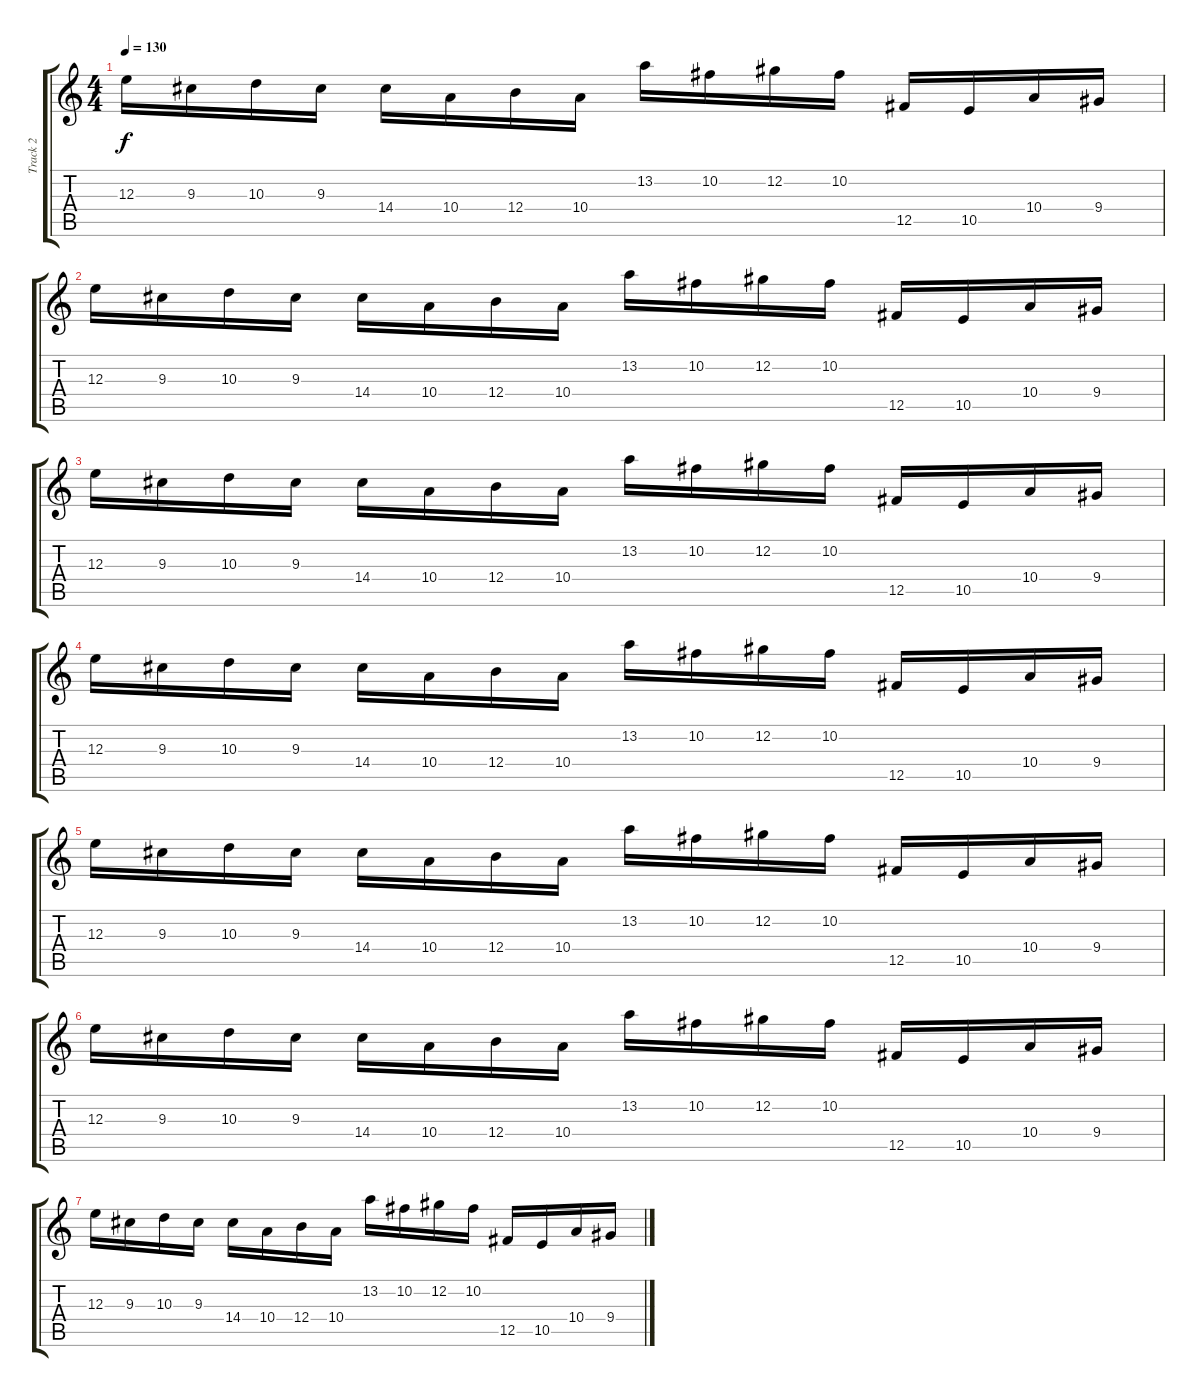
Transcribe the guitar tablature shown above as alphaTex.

\track ("Track 2" "Track 2") {instrument distortionguitar}
\staff {score tabs}
\tuning (Db4 Ab3 E3 B2 Gb2 B1) {hide}
\ts (4 4)
\tempo 130
\clef g2
\ks c
12.3.16{dy f} 9.3.16 10.3.16 9.3.16 14.4.16 10.4.16 12.4.16 10.4.16 13.2.16 10.2.16 12.2.16 10.2.16 12.5.16 10.5.16 10.4.16 9.4.16 |
12.3.16 9.3.16 10.3.16 9.3.16 14.4.16 10.4.16 12.4.16 10.4.16 13.2.16 10.2.16 12.2.16 10.2.16 12.5.16 10.5.16 10.4.16 9.4.16 |
12.3.16 9.3.16 10.3.16 9.3.16 14.4.16 10.4.16 12.4.16 10.4.16 13.2.16 10.2.16 12.2.16 10.2.16 12.5.16 10.5.16 10.4.16 9.4.16 |
12.3.16 9.3.16 10.3.16 9.3.16 14.4.16 10.4.16 12.4.16 10.4.16 13.2.16 10.2.16 12.2.16 10.2.16 12.5.16 10.5.16 10.4.16 9.4.16 |
12.3.16 9.3.16 10.3.16 9.3.16 14.4.16 10.4.16 12.4.16 10.4.16 13.2.16 10.2.16 12.2.16 10.2.16 12.5.16 10.5.16 10.4.16 9.4.16 |
12.3.16 9.3.16 10.3.16 9.3.16 14.4.16 10.4.16 12.4.16 10.4.16 13.2.16 10.2.16 12.2.16 10.2.16 12.5.16 10.5.16 10.4.16 9.4.16 |
12.3.16 9.3.16 10.3.16 9.3.16 14.4.16 10.4.16 12.4.16 10.4.16 13.2.16 10.2.16 12.2.16 10.2.16 12.5.16 10.5.16 10.4.16 9.4.16
